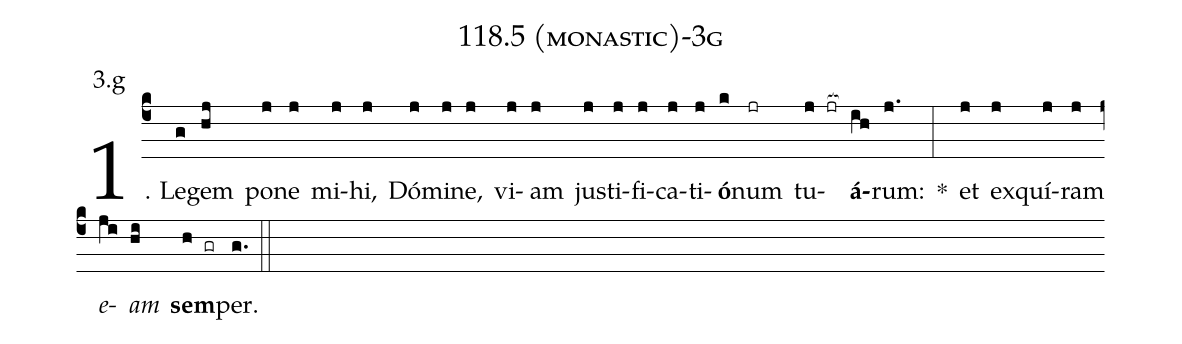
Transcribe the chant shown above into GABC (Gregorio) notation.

name: 118.5 (monastic)-3g;
annotation: 3.g;
%%
(c4)1. Le(g)gem(hj) po(j)ne(j) mi(j)hi,(j) Dó(j)mi(j)ne,(j) vi(j)am(j) jus(j)ti(j)fi(j)ca(j)ti(j)<b>ó</b>(k)num(jr) tu(j jr[ocb:1{])<b>á</b>(ih[ocb:0}])rum:(j.) *(:) et(j) ex(j)quí(j)ram(j) <i>e</i>(ji)<i>am</i>(hi) <b>sem</b>(h gr)per.(g.) (::)
